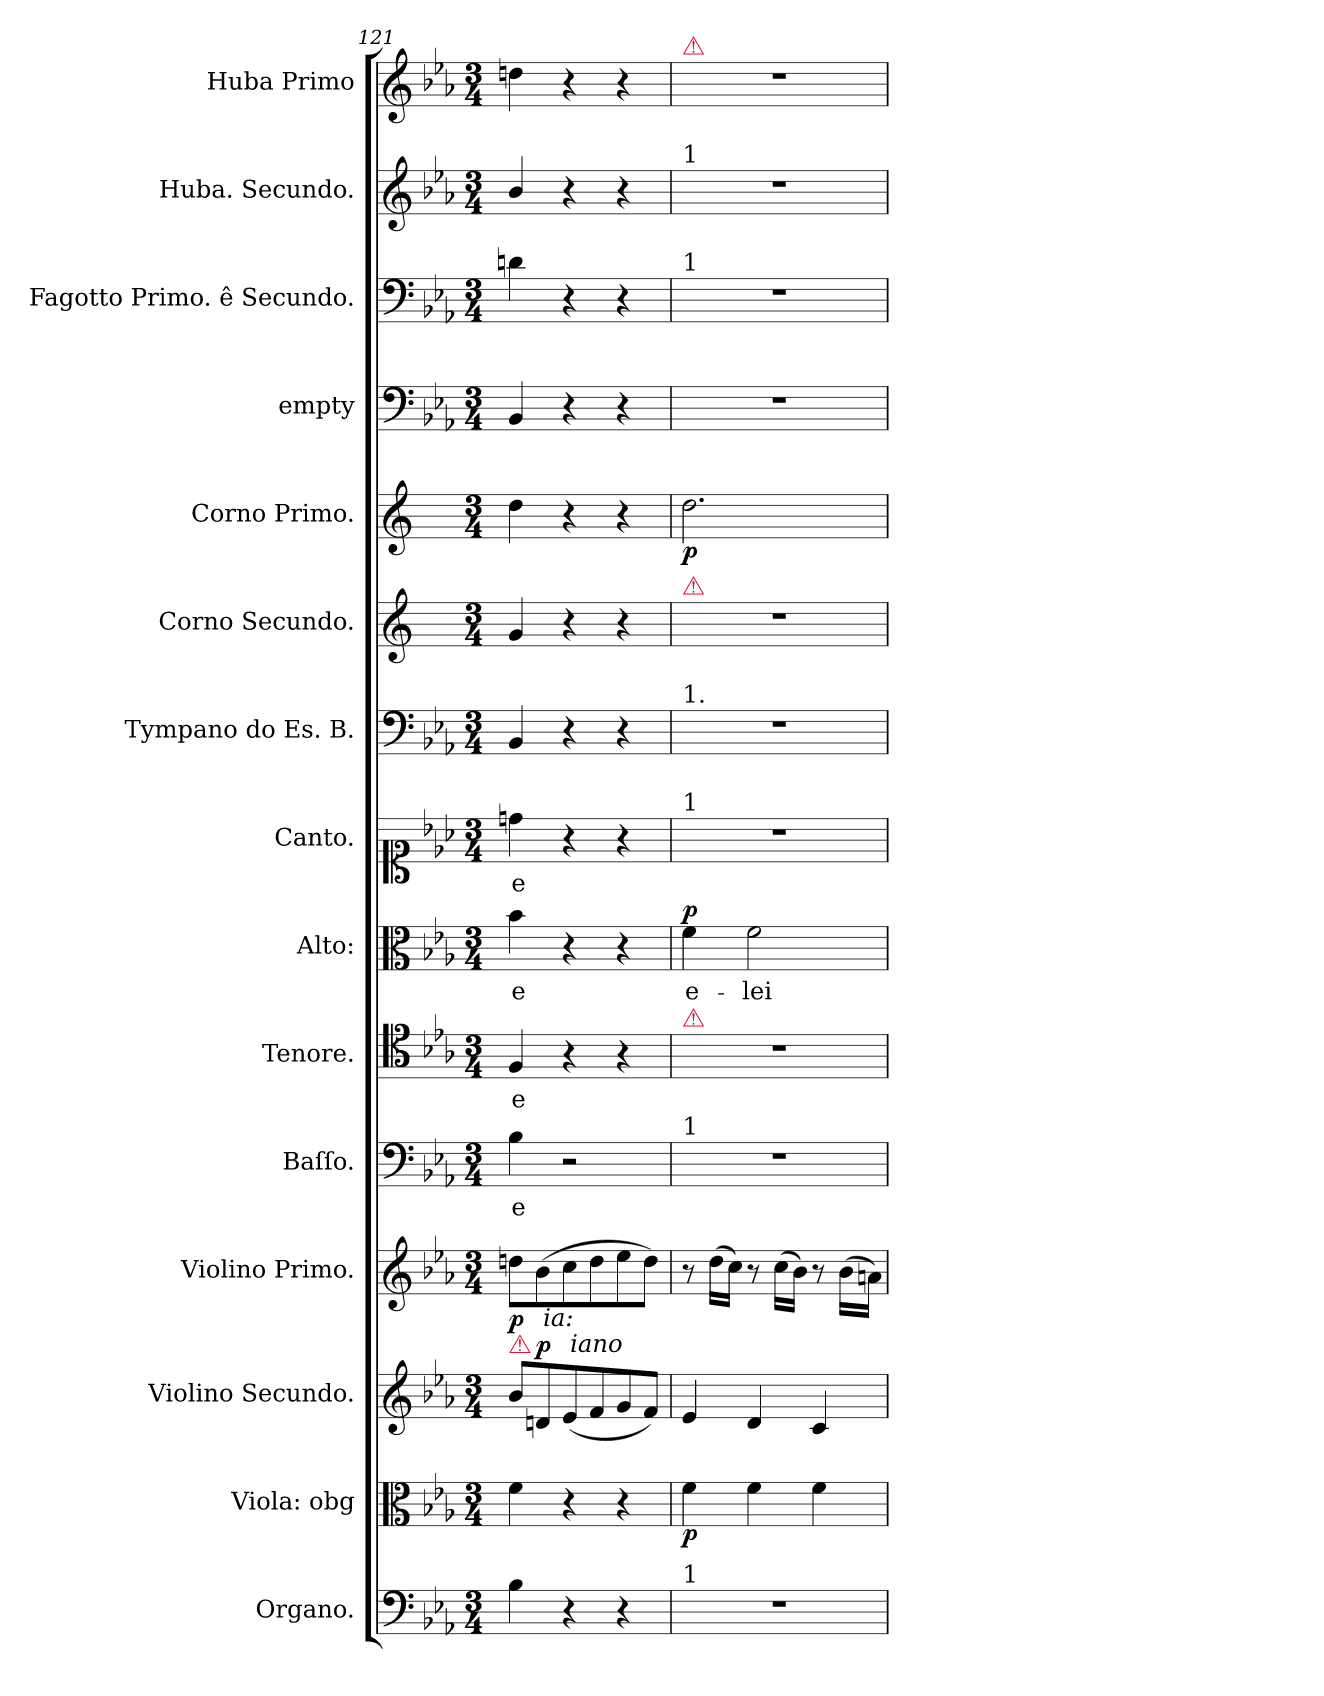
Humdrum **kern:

**kern	**kern	**dynam	**kern	**dynam	**kern	**dynam	**kern	**text	**kern	**text	**kern	**text	**dynam	**kern	**text	**kern	**kern	**kern	**dynam	**kern	**kern	**kern	**kern
*part15	*part14	*part14	*part13	*part13	*part12	*part12	*part11	*part11	*part10	*part10	*part9	*part9	*part9	*part8	*part8	*part7	*part6	*part5	*part5	*part4	*part3	*part2	*part1
*staff15	*staff14	*staff14	*staff13	*staff13	*staff12	*staff12	*staff11	*staff11	*staff10	*staff10	*staff9	*staff9	*staff9	*staff8	*staff8	*staff7	*staff6	*staff5	*staff5	*staff4	*staff3	*staff2	*staff1
*I"Organo.	*I"Viola: obg	*	*I"Violino Secundo.	*	*I"Violino Primo.	*	*I"Baſſo.	*	*I"Tenore.	*	*I"Alto:	*	*	*I"Canto.	*	*I"Tympano do Es. B.	*I"Corno Secundo.	*I"Corno Primo.	*	*I"empty	*I"Fagotto Primo. ê Secundo.	*I"Huba. Secundo.	*I"Huba Primo
*I'org	*I'vla	*	*	*	*I'vl I	*	*I'B	*	*I'T	*	*I'A	*	*	*I'C	*	*	*	*I'cor I	*	*	*	*	*
*clefF4	*clefC3	*	*clefG2	*	*clefG2	*	*clefF4	*	*clefC4	*	*clefC3	*	*	*clefC1	*	*clefF4	*clefG2	*clefG2	*	*clefF4	*clefF4	*clefG2	*clefG2
*	*	*	*	*	*	*	*	*	*	*	*	*	*	*	*	*	*ITrd5c9	*ITrd5c9	*	*	*	*	*
*k[b-e-a-]	*k[b-e-a-]	*	*k[b-e-a-]	*	*k[b-e-a-]	*	*k[b-e-a-]	*	*k[b-e-a-]	*	*k[b-e-a-]	*	*	*k[b-e-a-]	*	*k[b-e-a-]	*k[b-e-a-]	*k[b-e-a-]	*	*k[b-e-a-]	*k[b-e-a-]	*k[b-e-a-]	*k[b-e-a-]
*E-:	*E-:	*	*E-:	*	*E-:	*	*E-:	*	*E-:	*	*E-:	*	*	*E-:	*	*E-:	*E-:	*E-:	*	*	*	*E-:	*E-:
*M3/4	*M3/4	*	*M3/4	*	*M3/4	*	*M3/4	*	*M3/4	*	*M3/4	*	*	*M3/4	*	*M3/4	*M3/4	*M3/4	*	*M3/4	*M3/4	*M3/4	*M3/4
=121	=121	=121	=121	=121	=121	=121	=121	=121	=121	=121	=121	=121	=121	=121	=121	=121	=121	=121	=121	=121	=121	=121	=121
!	!	!	!LO:TX:a:color=crimson:t=⚠	!	!	!	!	!	!	!	!	!	!	!	!	!	!	!	!	!	!	!	!
!	!	!	!	!	!	!LO:DY:b:t=%s ia&colon;	!	!LO:LY:i	!	!LO:LY:i	!	!	!	!	!	!	!	!	!	!	!	!	!
4B-\	4f\	.	8b-\L	.	8ddn\L	p	4B-\	-e	4F/	-e	4b-\	-e	.	4ddn\	-e	4BB-/	4B-/	4f\	.	4BB-/	4dn\	4b-/	4ddn\
!	!	!	!	!LO:DY:a:t=%s iano	!	!	!	!	!	!	!	!	!	!	!	!	!	!	!	!	!	!	!
.	.	.	8dn/	p	(>8b-\	.	.	.	.	.	.	.	.	.	.	.	.	.	.	.	.	.	.
4r	4r	.	(<8e-/	.	8cc\	.	2r	.	4r	.	4r	.	.	4r	.	4r	4r	4r	.	4r	4r	4r	4r
.	.	.	8f/	.	8dd\	.	.	.	.	.	.	.	.	.	.	.	.	.	.	.	.	.	.
4r	4r	.	8g/	.	8ee-\	.	.	.	4r	.	4r	.	.	4r	.	4r	4r	4r	.	4r	4r	4r	4r
.	.	.	8f/J)	.	8dd\J)	.	.	.	.	.	.	.	.	.	.	.	.	.	.	.	.	.	.
=122	=122	=122	=122	=122	=122	=122	=122	=122	=122	=122	=122	=122	=122	=122	=122	=122	=122	=122	=122	=122	=122	=122	=122
!	!	!	!	!	!	!	!	!	!	!	!	!	!	!	!	!	!	!	!	!	!	!	!LO:TX:a:color=crimson:t=⚠
!	!	!	!	!	!	!	!	!	!	!	!	!	!	!	!	!	!	!	!	!	!	!LO:TX:a:t=1	!
!	!	!	!	!	!	!	!	!	!	!	!	!	!	!	!	!	!	!	!	!	!LO:TX:a:t=1	!	!
!	!	!	!	!	!	!	!	!	!	!	!	!	!	!	!	!	!LO:TX:a:color=crimson:t=⚠	!	!	!	!	!	!
!	!	!	!	!	!	!	!	!	!	!	!	!	!	!	!	!LO:TX:a:t=1.	!	!	!	!	!	!	!
!	!	!	!	!	!	!	!	!	!	!	!	!	!	!LO:TX:a:t=1	!	!	!	!	!	!	!	!	!
!	!	!	!	!	!	!	!	!	!LO:TX:a:color=crimson:t=⚠	!	!	!	!	!	!	!	!	!	!	!	!	!	!
!	!	!	!	!	!	!	!LO:TX:a:t=1	!	!	!	!	!	!	!	!	!	!	!	!	!	!	!	!
!LO:TX:a:t=1	!	!	!	!	!	!	!	!	!	!	!	!	!	!	!	!	!	!	!	!	!	!	!
!	!	!	!	!	!	!	!	!	!	!	!	!	!LO:DY:b	!	!	!	!	!	!	!	!	!	!
2.r	4f\	p	4e-/	.	8r	.	2.r	.	2.r	.	4f\	e-	p	2.r	.	2.r	2.r	2.f\	p	2.r	2.r	2.r	2.r
.	.	.	.	.	(>16dd\LL	.	.	.	.	.	.	.	.	.	.	.	.	.	.	.	.	.	.
.	.	.	.	.	16cc\JJ)	.	.	.	.	.	.	.	.	.	.	.	.	.	.	.	.	.	.
.	4f\	.	4d/	.	8r	.	.	.	.	.	2f\	-lei-	.	.	.	.	.	.	.	.	.	.	.
.	.	.	.	.	(>16cc\LL	.	.	.	.	.	.	.	.	.	.	.	.	.	.	.	.	.	.
.	.	.	.	.	16b-\JJ)	.	.	.	.	.	.	.	.	.	.	.	.	.	.	.	.	.	.
.	4f\	.	4c/	.	8r	.	.	.	.	.	.	.	.	.	.	.	.	.	.	.	.	.	.
.	.	.	.	.	(>16b-\LL	.	.	.	.	.	.	.	.	.	.	.	.	.	.	.	.	.	.
.	.	.	.	.	16an\JJ)	.	.	.	.	.	.	.	.	.	.	.	.	.	.	.	.	.	.
=	=	=	=	=	=	=	=	=	=	=	=	=	=	=	=	=	=	=	=	=	=	=	=
*-	*-	*-	*-	*-	*-	*-	*-	*-	*-	*-	*-	*-	*-	*-	*-	*-	*-	*-	*-	*-	*-	*-	*-
